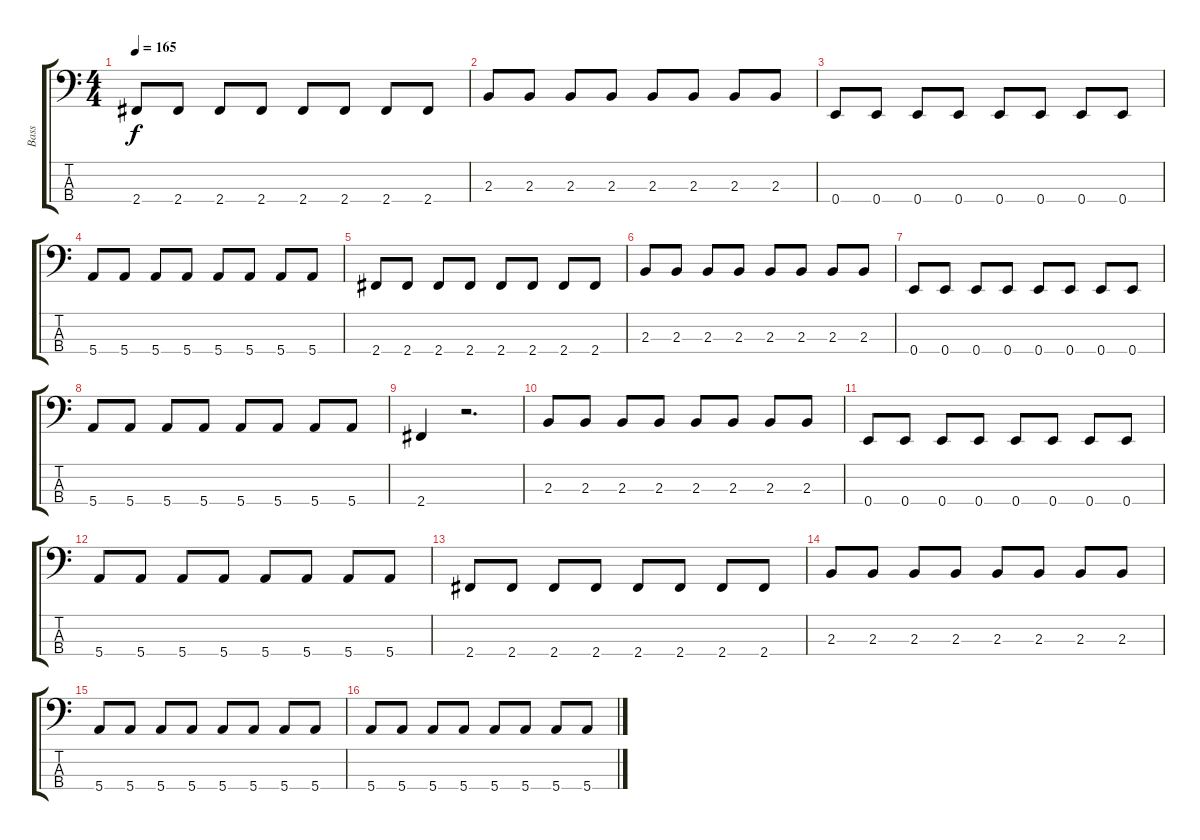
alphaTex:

\track ("Bass" "Bass") {instrument electricbasspick}
\staff {score tabs}
\tuning (G2 D2 A1 E1) {hide}
\ts (4 4)
\tempo 165
\clef f4
\ks c
2.4.8{dy f} 2.4.8 2.4.8 2.4.8 2.4.8 2.4.8 2.4.8 2.4.8 |
2.3.8 2.3.8 2.3.8 2.3.8 2.3.8 2.3.8 2.3.8 2.3.8 |
0.4.8 0.4.8 0.4.8 0.4.8 0.4.8 0.4.8 0.4.8 0.4.8 |
5.4.8 5.4.8 5.4.8 5.4.8 5.4.8 5.4.8 5.4.8 5.4.8 |
2.4.8 2.4.8 2.4.8 2.4.8 2.4.8 2.4.8 2.4.8 2.4.8 |
2.3.8 2.3.8 2.3.8 2.3.8 2.3.8 2.3.8 2.3.8 2.3.8 |
0.4.8 0.4.8 0.4.8 0.4.8 0.4.8 0.4.8 0.4.8 0.4.8 |
5.4.8 5.4.8 5.4.8 5.4.8 5.4.8 5.4.8 5.4.8 5.4.8 |
2.4.4 r.2{d} |
2.3.8 2.3.8 2.3.8 2.3.8 2.3.8 2.3.8 2.3.8 2.3.8 |
0.4.8 0.4.8 0.4.8 0.4.8 0.4.8 0.4.8 0.4.8 0.4.8 |
5.4.8 5.4.8 5.4.8 5.4.8 5.4.8 5.4.8 5.4.8 5.4.8 |
2.4.8 2.4.8 2.4.8 2.4.8 2.4.8 2.4.8 2.4.8 2.4.8 |
2.3.8 2.3.8 2.3.8 2.3.8 2.3.8 2.3.8 2.3.8 2.3.8 |
5.4.8 5.4.8 5.4.8 5.4.8 5.4.8 5.4.8 5.4.8 5.4.8 |
5.4.8 5.4.8 5.4.8 5.4.8 5.4.8 5.4.8 5.4.8 5.4.8
